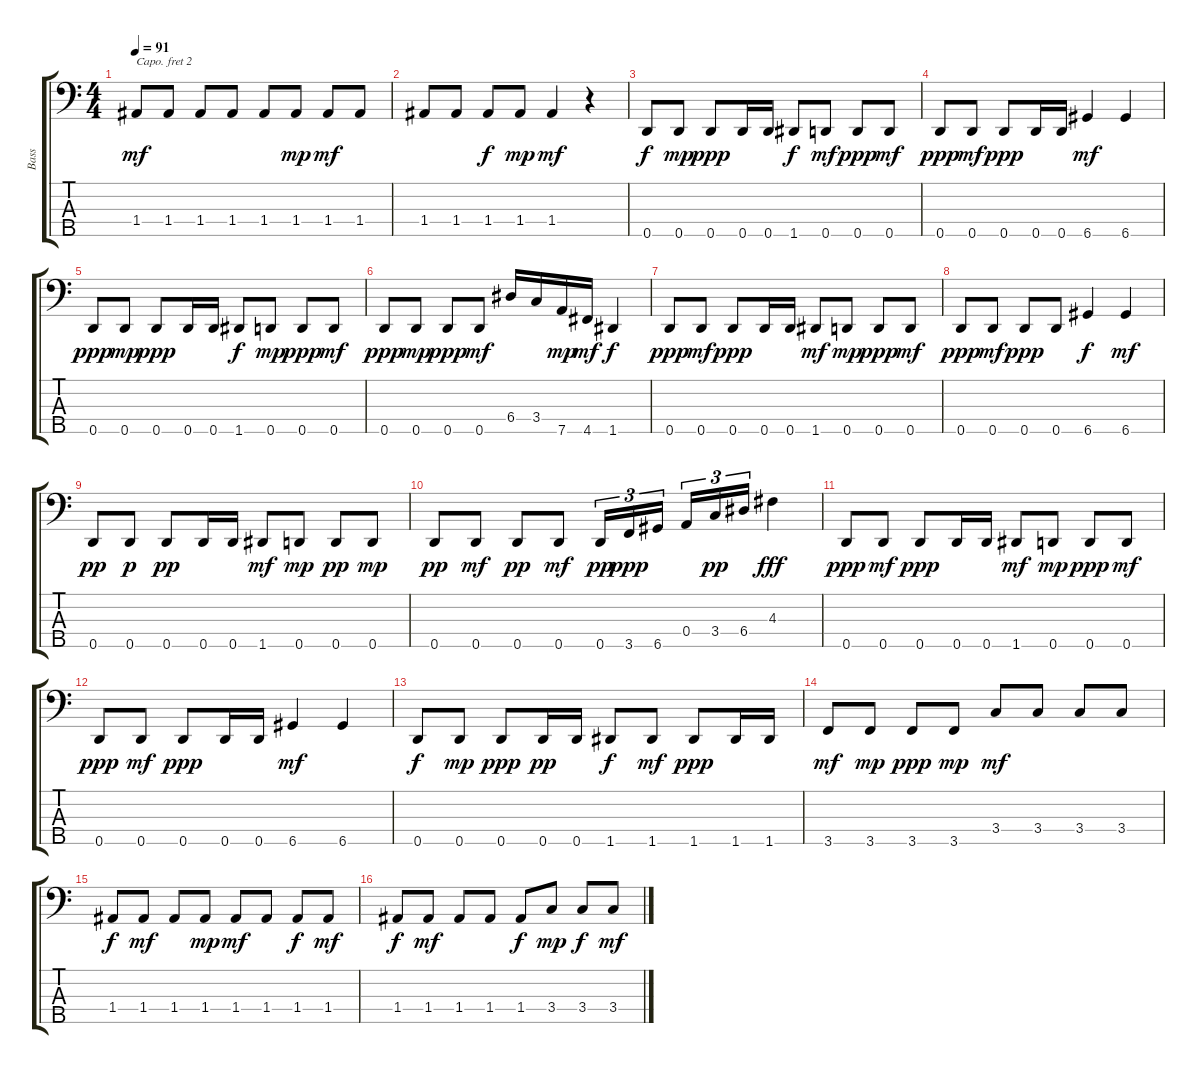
\track ("Bass" "Bass") {instrument electricbassfinger}
\staff {score tabs}
\capo 2
\tuning (A2 F2 C2 G1 C1) {hide}
\ts (4 4)
\tempo 91
\clef f4
\ks c
1.4.8{dy mf} 1.4.8 1.4.8 1.4.8 1.4.8 1.4.8{dy mp} 1.4.8{dy mf} 1.4.8 |
1.4.8 1.4.8 1.4.8{dy f} 1.4.8{dy mp} 1.4.4{dy mf} r.4 |
0.5.8{dy f} 0.5.8{dy mp} 0.5.8{dy ppp} 0.5.16 0.5.16 1.5.8{dy f} 0.5.8{dy mf} 0.5.8{dy ppp} 0.5.8{dy mf} |
0.5.8{dy ppp} 0.5.8{dy mf} 0.5.8{dy ppp} 0.5.16 0.5.16 6.5.4{dy mf} 6.5.4 |
0.5.8{dy ppp} 0.5.8{dy mp} 0.5.8{dy ppp} 0.5.16 0.5.16 1.5.8{dy f} 0.5.8{dy mp} 0.5.8{dy ppp} 0.5.8{dy mf} |
0.5.8{dy ppp} 0.5.8{dy mp} 0.5.8{dy ppp} 0.5.8{dy mf} 6.4.16 3.4.16 7.5.16{dy mp} 4.5.16{dy mf} 1.5.4{dy f} |
0.5.8{dy ppp} 0.5.8{dy mf} 0.5.8{dy ppp} 0.5.16 0.5.16 1.5.8{dy mf} 0.5.8{dy mp} 0.5.8{dy ppp} 0.5.8{dy mf} |
0.5.8{dy ppp} 0.5.8{dy mf} 0.5.8{dy ppp} 0.5.8 6.5.4{dy f} 6.5.4{dy mf} |
0.5.8{dy pp} 0.5.8{dy p} 0.5.8{dy pp} 0.5.16 0.5.16 1.5.8{dy mf} 0.5.8{dy mp} 0.5.8{dy pp} 0.5.8{dy mp} |
0.5.8{dy pp} 0.5.8{dy mf} 0.5.8{dy pp} 0.5.8{dy mf} 0.5.16{tu (3 2) dy pp} 3.5.16{tu (3 2) dy ppp} 6.5.16{tu (3 2)} 0.4.16{tu (3 2)} 3.4.16{tu (3 2) dy pp} 6.4.16{tu (3 2)} 4.3.4{dy fff} |
0.5.8{dy ppp} 0.5.8{dy mf} 0.5.8{dy ppp} 0.5.16 0.5.16 1.5.8{dy mf} 0.5.8{dy mp} 0.5.8{dy ppp} 0.5.8{dy mf} |
0.5.8{dy ppp} 0.5.8{dy mf} 0.5.8{dy ppp} 0.5.16 0.5.16 6.5.4{dy mf} 6.5.4 |
0.5.8{dy f} 0.5.8{dy mp} 0.5.8{dy ppp} 0.5.16{dy pp} 0.5.16 1.5.8{dy f} 1.5.8{dy mf} 1.5.8{dy ppp} 1.5.16 1.5.16 |
3.5.8{dy mf} 3.5.8{dy mp} 3.5.8{dy ppp} 3.5.8{dy mp} 3.4.8{dy mf} 3.4.8 3.4.8 3.4.8 |
1.4.8{dy f} 1.4.8{dy mf} 1.4.8 1.4.8{dy mp} 1.4.8{dy mf} 1.4.8 1.4.8{dy f} 1.4.8{dy mf} |
1.4.8{dy f} 1.4.8{dy mf} 1.4.8 1.4.8 1.4.8{dy f} 3.4.8{dy mp} 3.4.8{dy f} 3.4.8{dy mf}
